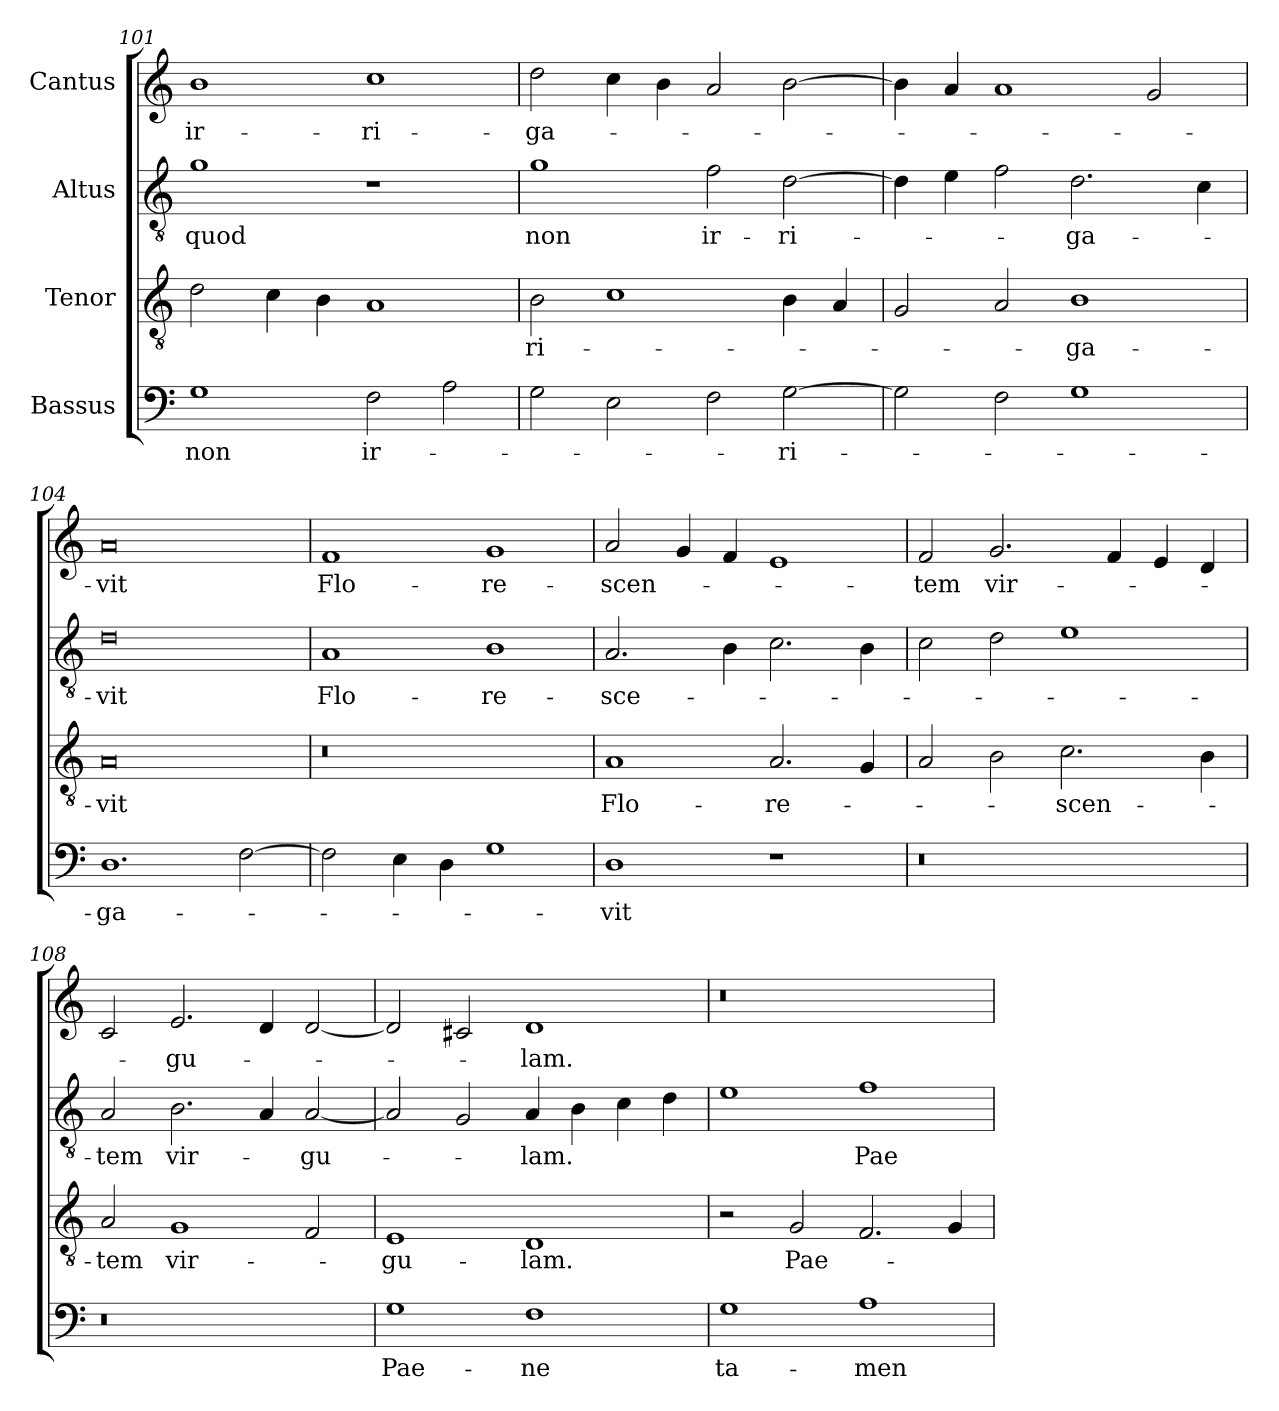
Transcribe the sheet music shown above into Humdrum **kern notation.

**kern	**text	**kern	**text	**kern	**text	**kern	**text
*part4	*part4	*part3	*part3	*part2	*part2	*part1	*part1
*staff4	*staff4	*staff3	*staff3	*staff2	*staff2	*staff1	*staff1
*I"Bassus	*	*I"Tenor	*	*I"Altus	*	*I"Cantus	*
*clefF4	*	*clefGv2	*	*clefGv2	*	*clefG2	*
*k[]	*	*k[]	*	*k[]	*	*k[]	*
*C:	*	*C:	*	*C:	*	*C:	*
=101	=101	=101	=101	=101	=101	=101	=101
1G\	non	2d\	.	1g\	quod	1b\	ir-
.	.	4c\	.	.	.	.	.
.	.	4B\	.	.	.	.	.
2F\	ir-	1A/	.	1r	.	1cc\	-ri-
2A\	.	.	.	.	.	.	.
!!LO:LB:g=z
=102	=102	=102	=102	=102	=102	=102	=102
2G\	.	2B\	-ri-	1g\	non	2dd\	-ga-
2E\	.	1c\	.	.	.	4cc\	.
.	.	.	.	.	.	4b\	.
2F\	.	.	.	2f\	ir-	2a/	.
[2G\	-ri-	4B\	.	[2d\	-ri-	[2b\	.
.	.	4A/	.	.	.	.	.
=103	=103	=103	=103	=103	=103	=103	=103
2G\]	.	2G/	.	4d\]	.	4b\]	.
.	.	.	.	4e\	.	4a/	.
2F\	.	2A/	.	2f\	.	1a/	.
1G\	.	1B\	-ga-	2.d\	-ga-	.	.
.	.	.	.	.	.	2g/	.
.	.	.	.	4c\	.	.	.
=104	=104	=104	=104	=104	=104	=104	=104
1.D\	-ga-	0A/	-vit	0d\	-vit	0a/	-vit
[2F\	.	.	.	.	.	.	.
=105	=105	=105	=105	=105	=105	=105	=105
2F\]	.	0r	.	1A/	Flo-	1f/	Flo-
4E\	.	.	.	.	.	.	.
4D\	.	.	.	.	.	.	.
1G\	.	.	.	1B\	-re-	1g/	-re-
=106	=106	=106	=106	=106	=106	=106	=106
1D\	-vit	1A/	Flo-	2.A/	-sce-	2a/	-scen-
.	.	.	.	.	.	4g/	.
.	.	.	.	4B\	.	4f/	.
1r	.	2.A/	-re-	2.c\	.	1e/	.
.	.	4G/	.	4B\	.	.	.
=107	=107	=107	=107	=107	=107	=107	=107
0r	.	2A/	.	2c\	.	2f/	-tem
.	.	2B\	.	2d\	.	2.g/	vir-
.	.	2.c\	-scen-	1e\	.	.	.
.	.	.	.	.	.	4f/	.
.	.	.	.	.	.	4e/	.
.	.	4B\	.	.	.	4d/	.
!!LO:PB:g=z
=108	=108	=108	=108	=108	=108	=108	=108
0r	.	2A/	-tem	2A/	-tem	2c/	.
.	.	1G/	vir-	2.B\	vir-	2.e/	-gu-
.	.	.	.	4A/	.	4d/	.
.	.	2F/	.	[2A/	-gu-	[2d/	.
=109	=109	=109	=109	=109	=109	=109	=109
1G\	Pae-	1E/	-gu-	2A/]	.	2d/]	.
.	.	.	.	2G/	.	2c#X/	.
1F\	-ne	1D/	-lam.	4A/	-lam.	1d/	-lam.
.	.	.	.	4B\	.	.	.
.	.	.	.	4c\	.	.	.
.	.	.	.	4d\	.	.	.
=110	=110	=110	=110	=110	=110	=110	=110
1G\	ta-	2r	.	1e\	.	0r	.
.	.	2G/	Pae-	.	.	.	.
1A\	-men	2.F/	.	1f\	Pae-	.	.
.	.	4G/	.	.	.	.	.
=	=	=	=	=	=	=	=
*-	*-	*-	*-	*-	*-	*-	*-
